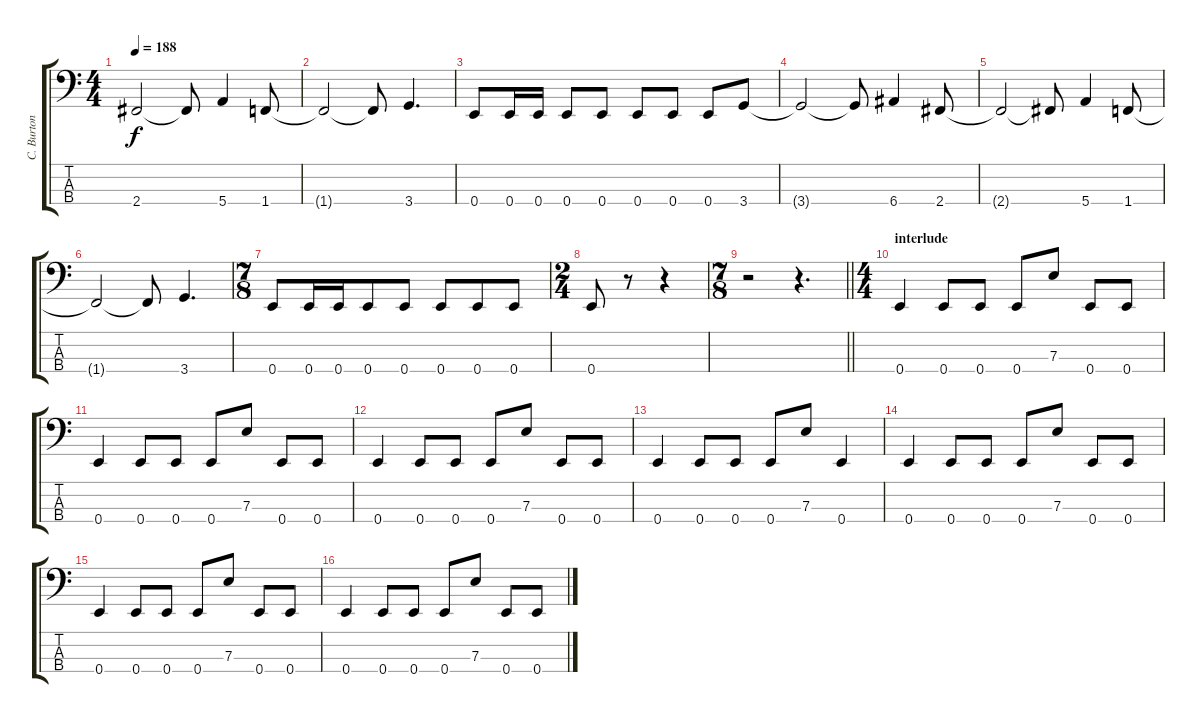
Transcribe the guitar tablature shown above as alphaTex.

\track ("C. Burton - Bass" "C. Burton ") {instrument electricbassfinger}
\staff {score tabs}
\tuning (G2 D2 A1 E1) {hide}
\ts (4 4)
\tempo 188
\clef f4
\ks c
2.4{t}.2{dy f} 2.4{t}.8 5.4.4 1.4.8 |
1.4{t}.2 1.4{t}.8 3.4.4{d} |
0.4.8 0.4.16 0.4.16 0.4.8 0.4.8 0.4.8 0.4.8 0.4.8 3.4.8 |
3.4{t}.2 3.4{t}.8 6.4.4 2.4.8 |
2.4{t}.2 2.4{t}.8 5.4.4 1.4.8 |
1.4{t}.2 1.4{t}.8 3.4.4{d} |
\ts (7 8)
0.4.8 0.4.16 0.4.16 0.4.8 0.4.8 0.4.8 0.4.8 0.4.8 |
\ts (2 4)
0.4.8 r.8 r.4 |
\ts (7 8)
\barLineRight lightlight
r.2 r.4{d} |
\ts (4 4)
\section ("" "interlude")
0.4.4 0.4.8 0.4.8 0.4.8 7.3.8 0.4.8 0.4.8 |
0.4.4 0.4.8 0.4.8 0.4.8 7.3.8 0.4.8 0.4.8 |
0.4.4 0.4.8 0.4.8 0.4.8 7.3.8 0.4.8 0.4.8 |
0.4.4 0.4.8 0.4.8 0.4.8 7.3.8 0.4.4 |
0.4.4 0.4.8 0.4.8 0.4.8 7.3.8 0.4.8 0.4.8 |
0.4.4 0.4.8 0.4.8 0.4.8 7.3.8 0.4.8 0.4.8 |
0.4.4 0.4.8 0.4.8 0.4.8 7.3.8 0.4.8 0.4.8
